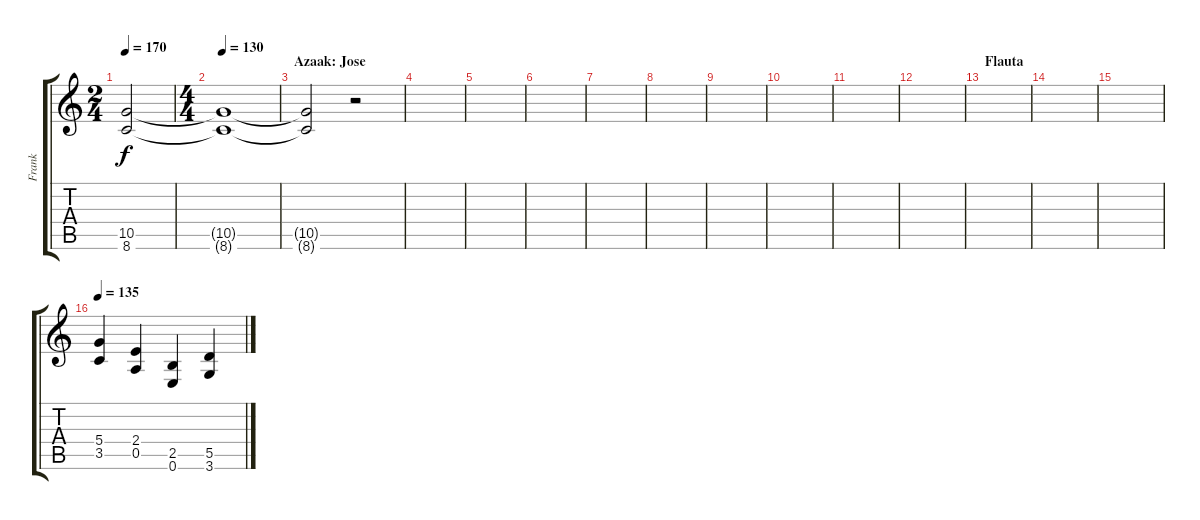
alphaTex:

\track ("Frank" "Frank") {instrument distortionguitar}
\staff {score tabs}
\tuning (E4 B3 G3 D3 A2 E2) {hide}
\ts (2 4)
\tempo 170
\clef g2
\ks c
(10.5{t} 8.6{t}).2{dy f} |
\ts (4 4)
\tempo 130
(10.5{t} 8.6{t}).1 |
\section ("" "Azaak: Jose")
(10.5{t} 8.6{t}).2 r.2 |
|
|
|
|
|
|
|
|
|
\section ("" "Flauta")
|
|
|
\tempo 135
(5.4 3.5).4{volume 12} (2.4 0.5).4 (2.5 0.6).4 (5.5 3.6).4
